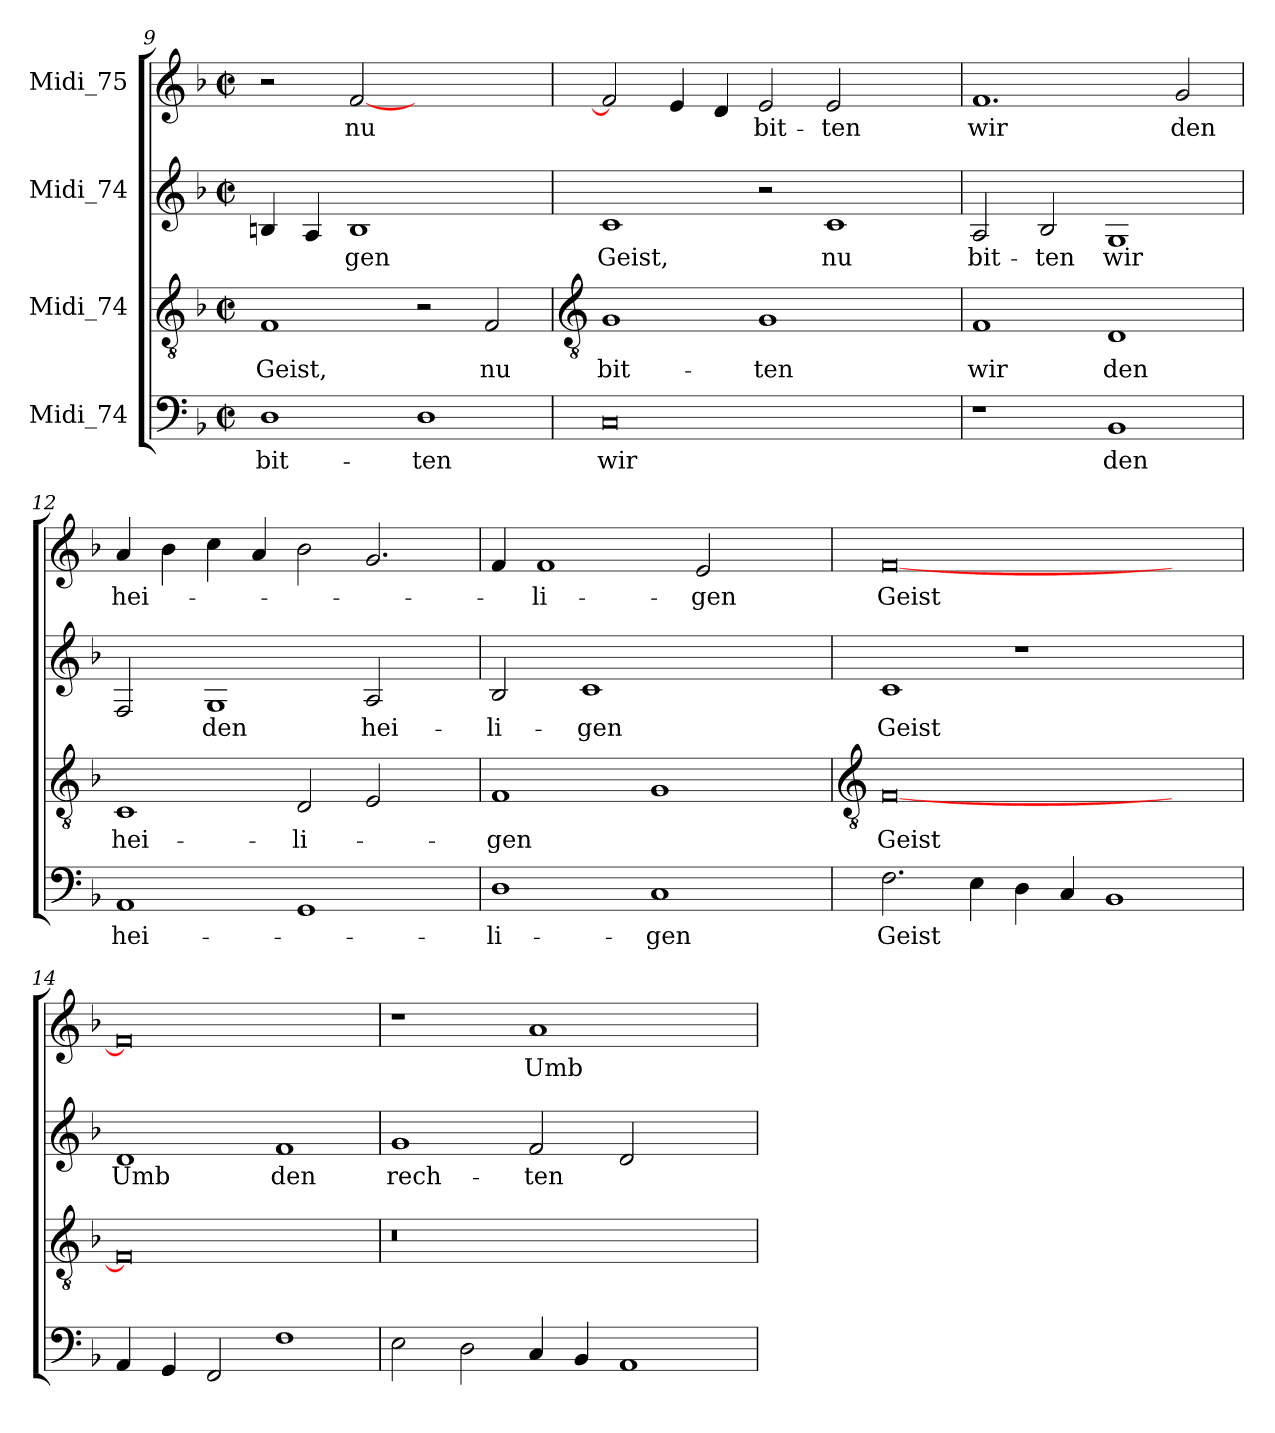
**kern	**text	**kern	**text	**kern	**text	**kern	**text
*part4	*part4	*part3	*part3	*part2	*part2	*part1	*part1
*staff4	*staff4	*staff3	*staff3	*staff2	*staff2	*staff1	*staff1
*I"Midi_74	*	*I"Midi_74	*	*I"Midi_74	*	*I"Midi_75	*
*clefF4	*	*clefGv2	*	*clefG2	*	*clefG2	*
*k[b-]	*	*k[b-]	*	*k[b-]	*	*k[b-]	*
*F:	*	*F:	*	*F:	*	*F:	*
*M4/2	*	*M4/2	*	*M4/2	*	*M4/2	*
*met(c|)	*	*met(c|)	*	*met(c|)	*	*met(c|)	*
=9	=9	=9	=9	=9	=9	=9	=9
!	!LO:LY:b	!	!LO:LY:b	!	!	!	!
1D	bit-	1F	Geist,	4Bn	.	2r	.
.	.	.	.	4A	.	.	.
!	!	!	!	!	!LO:LY:b	!	!LO:LY:b
.	.	.	.	1B	-gen	[2f	nu
!	!LO:LY:b	!	!	!	!	!	!
1D	-ten	2r	.	.	.	1ryy	.
!	!	!	!LO:LY:b	!	!	!	!
.	.	2F	nu	2ryy	.	.	.
!!LO:LB:g=z
=10	=10	=10	=10	=10	=10	=10	=10
*	*	*clefGv2	*	*	*	*	*
!	!LO:LY:b	!	!LO:LY:b	!	!LO:LY:b	!	!
0C	wir	1G	bit-	1c	Geist,	2f]	.
.	.	.	.	.	.	4e	.
.	.	.	.	.	.	4d	.
!	!	!	!LO:LY:b	!	!	!	!LO:LY:b
.	.	1G	-ten	2r	.	2e	bit-
!	!	!	!	!	!LO:LY:b	!	!LO:LY:b
.	.	.	.	1c	nu	2e	-ten
2ryy	.	2ryy	.	.	.	2ryy	.
=11	=11	=11	=11	=11	=11	=11	=11
!	!	!	!LO:LY:b	!	!LO:LY:b	!	!LO:LY:b
1r	.	1F	wir	2A	bit-	1.f	wir
!	!	!	!	!	!LO:LY:b	!	!
.	.	.	.	2B-	-ten	.	.
!	!LO:LY:b	!	!LO:LY:b	!	!LO:LY:b	!	!
1BB-	den	1D	den	1G	wir	.	.
!	!	!	!	!	!	!	!LO:LY:b
.	.	.	.	.	.	2g	den
=12	=12	=12	=12	=12	=12	=12	=12
!	!LO:LY:b	!	!LO:LY:b	!	!	!	!LO:LY:b
1AA	hei-	1C	hei-	2F	.	4a	hei-
.	.	.	.	.	.	4b-	.
!	!	!	!	!	!LO:LY:b	!	!
.	.	.	.	1G	den	4cc	.
.	.	.	.	.	.	4a	.
!	!	!	!LO:LY:b	!	!	!	!
1GG	.	2D	-li-	.	.	2b-	.
!	!	!	!	!	!LO:LY:b	!	!
.	.	2E	.	2A	hei-	2.g	.
4ryy	.	4ryy	.	4ryy	.	.	.
=13	=13	=13	=13	=13	=13	=13	=13
!	!LO:LY:b	!	!LO:LY:b	!	!LO:LY:b	!	!
1D	-li-	1F	-gen	2B-	-li-	4f	.
!	!	!	!	!	!	!	!LO:LY:b
.	.	.	.	.	.	1f	-li-
!	!	!	!	!	!LO:LY:b	!	!
.	.	.	.	1c	-gen	.	.
!	!LO:LY:b	!	!	!	!	!	!
1C	-gen	1G	.	.	.	.	.
!	!	!	!	!	!	!	!LO:LY:b
.	.	.	.	.	.	2e	-gen
.	.	.	.	2ryy	.	.	.
.	.	.	.	.	.	4ryy	.
!!LO:LB:g=z
=14	=14	=14	=14	=14	=14	=14	=14
*	*	*clefGv2	*	*	*	*	*
!	!LO:LY:b	!	!LO:LY:b	!	!LO:LY:b	!	!LO:LY:b
2.F	Geist	[0F	Geist	1c	Geist	[0f	Geist
4E	.	.	.	.	.	.	.
4D	.	.	.	1r	.	.	.
4C	.	.	.	.	.	.	.
1BB-	.	.	.	.	.	.	.
.	.	2ryy	.	2ryy	.	2ryy	.
=14A	=14A	=14A	=14A	=14A	=14A	=14A	=14A
!	!	!	!	!	!LO:LY:b	!	!
4AA	.	0F]	.	1d	Umb	0f]	.
4GG	.	.	.	.	.	.	.
2FF	.	.	.	.	.	.	.
!	!	!	!	!	!LO:LY:b	!	!
1F	.	.	.	1f	den	.	.
=15A	=15A	=15A	=15A	=15A	=15A	=15A	=15A
!	!	!	!	!	!LO:LY:b	!	!
2E	.	0r	.	1g	rech-	1r	.
2D	.	.	.	.	.	.	.
!	!	!	!	!	!LO:LY:b	!	!LO:LY:b
4C	.	.	.	2f	-ten	1a	Umb
4BB-	.	.	.	.	.	.	.
1AA	.	.	.	2d	.	.	.
.	.	2ryy	.	2ryy	.	2ryy	.
=	=	=	=	=	=	=	=
*-	*-	*-	*-	*-	*-	*-	*-
